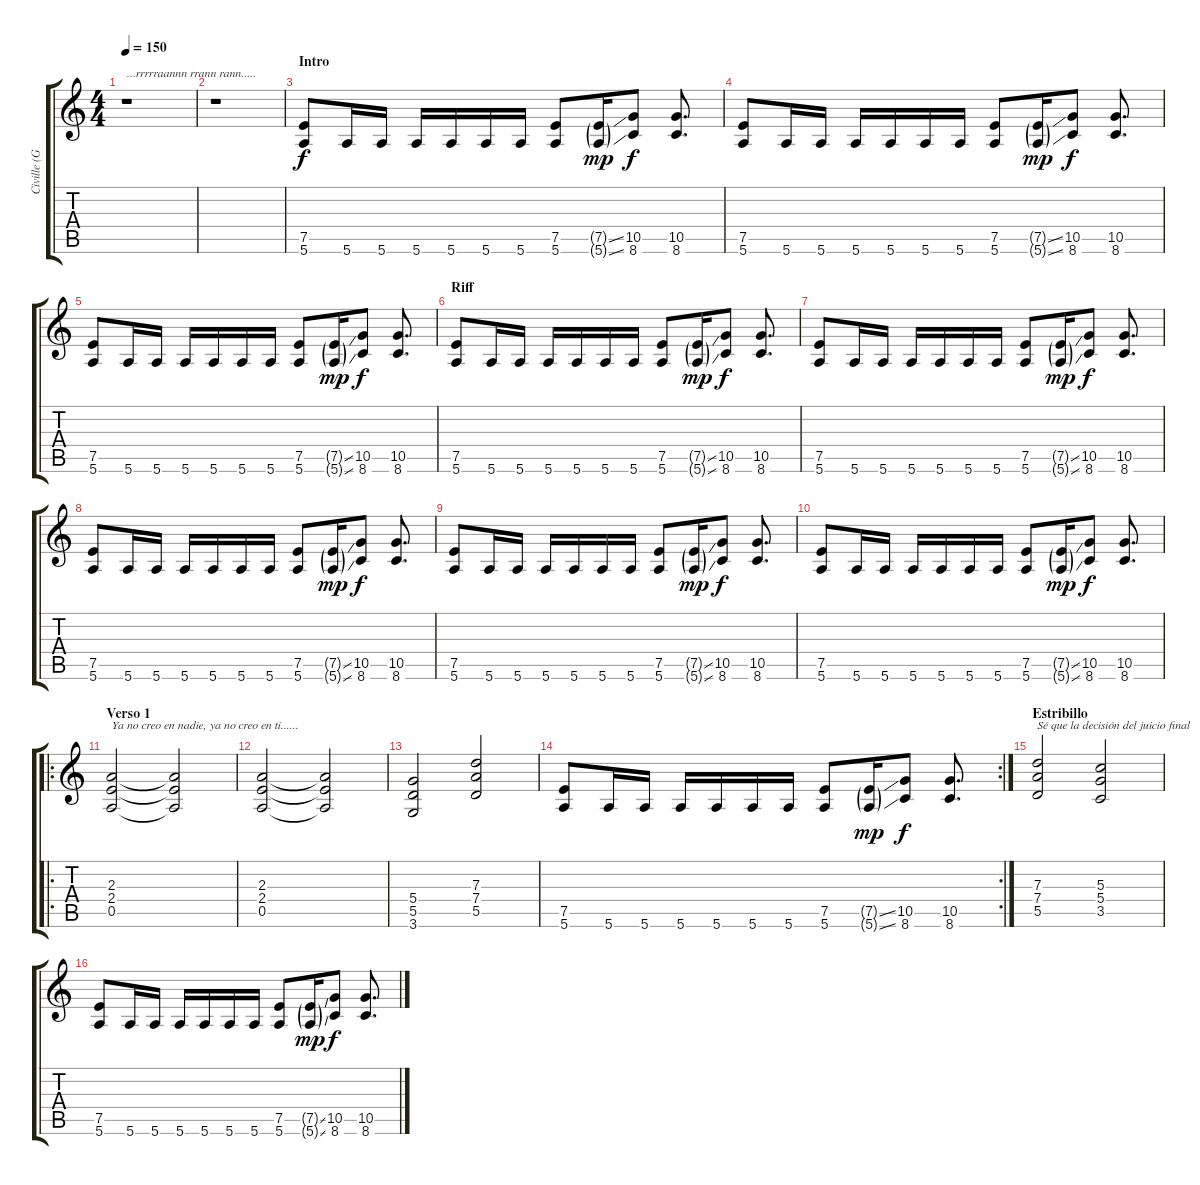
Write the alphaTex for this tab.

\track ("Civille (Guitarra)" "Civille (G") {instrument overdrivenguitar}
\staff {score tabs}
\tuning (E4 B3 G3 D3 A2 E2) {hide}
\ts (4 4)
\tempo 150
\clef g2
\ks c
r.1{txt "...rrrrraannn rrann rann....." dy f instrument overdrivenguitar} |
r.1 |
\section ("" "Intro")
(7.5 5.6).8 5.6.16 5.6.16 5.6.16 5.6.16 5.6.16 5.6.16 (7.5 5.6).8 (7.5{ss g} 5.6{ss g}).16{dy mp} (10.5 8.6).8{dy f} (10.5 8.6).8{d} |
(7.5 5.6).8 5.6.16 5.6.16 5.6.16 5.6.16 5.6.16 5.6.16 (7.5 5.6).8 (7.5{ss g} 5.6{ss g}).16{dy mp} (10.5 8.6).8{dy f} (10.5 8.6).8{d} |
(7.5 5.6).8 5.6.16 5.6.16 5.6.16 5.6.16 5.6.16 5.6.16 (7.5 5.6).8 (7.5{ss g} 5.6{ss g}).16{dy mp} (10.5 8.6).8{dy f} (10.5 8.6).8{d} |
\section ("" "Riff")
(7.5 5.6).8 5.6.16 5.6.16 5.6.16 5.6.16 5.6.16 5.6.16 (7.5 5.6).8 (7.5{ss g} 5.6{ss g}).16{dy mp} (10.5 8.6).8{dy f} (10.5 8.6).8{d} |
(7.5 5.6).8 5.6.16 5.6.16 5.6.16 5.6.16 5.6.16 5.6.16 (7.5 5.6).8 (7.5{ss g} 5.6{ss g}).16{dy mp} (10.5 8.6).8{dy f} (10.5 8.6).8{d} |
(7.5 5.6).8 5.6.16 5.6.16 5.6.16 5.6.16 5.6.16 5.6.16 (7.5 5.6).8 (7.5{ss g} 5.6{ss g}).16{dy mp} (10.5 8.6).8{dy f} (10.5 8.6).8{d} |
(7.5 5.6).8 5.6.16 5.6.16 5.6.16 5.6.16 5.6.16 5.6.16 (7.5 5.6).8 (7.5{ss g} 5.6{ss g}).16{dy mp} (10.5 8.6).8{dy f} (10.5 8.6).8{d} |
(7.5 5.6).8 5.6.16 5.6.16 5.6.16 5.6.16 5.6.16 5.6.16 (7.5 5.6).8 (7.5{ss g} 5.6{ss g}).16{dy mp} (10.5 8.6).8{dy f} (10.5 8.6).8{d} |
\ro
\section ("" "Verso 1")
(2.3 2.4 0.5).2{txt "Ya no creo en nadie, ya no creo en ti......"} (2.3{t} 2.4{t} 0.5{t}).2 |
(2.3 2.4 0.5).2 (2.3{t} 2.4{t} 0.5{t}).2 |
(5.4 5.5 3.6).2 (7.3 7.4 5.5).2 |
\rc 2
(7.5 5.6).8 5.6.16 5.6.16 5.6.16 5.6.16 5.6.16 5.6.16 (7.5 5.6).8 (7.5{ss g} 5.6{ss g}).16{dy mp} (10.5 8.6).8{dy f} (10.5 8.6).8{d} |
\section ("" "Estribillo")
(7.3 7.4 5.5).2{txt "Sé que la decisión del juicio final"} (5.3 5.4 3.5).2 |
(7.5 5.6).8 5.6.16 5.6.16 5.6.16 5.6.16 5.6.16 5.6.16 (7.5 5.6).8 (7.5{ss g} 5.6{ss g}).16{dy mp} (10.5 8.6).8{dy f} (10.5 8.6).8{d}
